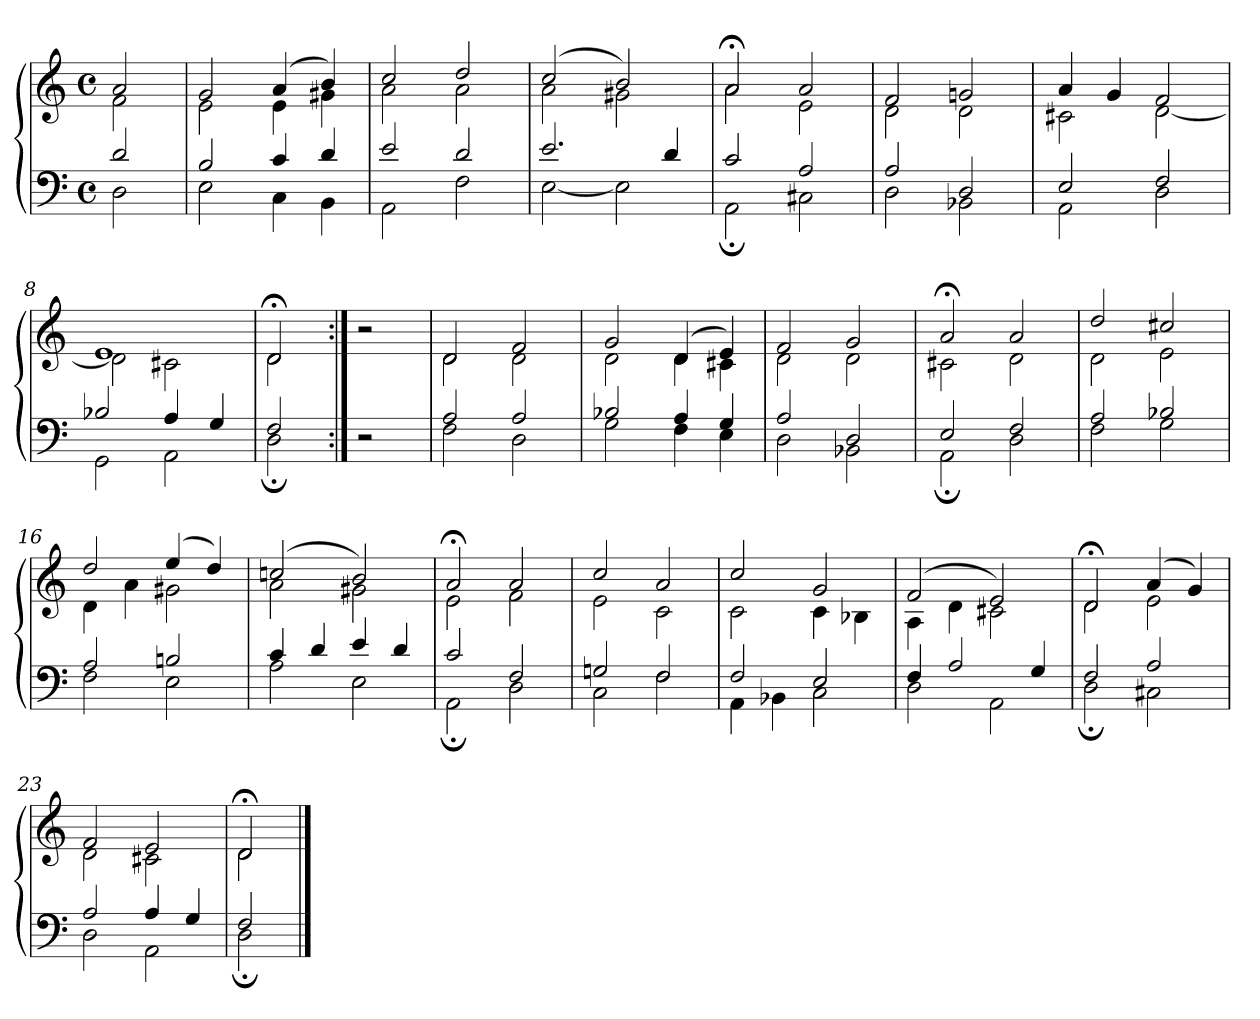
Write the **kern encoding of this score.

**kern	**kern
*part1	*part1
*staff2	*staff1
*clefF4	*clefG2
*M4/4	*M4/4
*met(c)	*met(c)
=1	=1
*^	*^
2d	2D	2a	2f
=2	=2	=2	=2
2B	2E	2g	2e
4c	4C	(4a	4e
4d	4BB	4b)	4g#X
=3	=3	=3	=3
2e	2AA	2cc	2a
2d	2F	2dd	2a
=4	=4	=4	=4
2.e	[2E	(2cc	2a
.	2E]	2b)	2g#X
4d	.	.	.
=5	=5	=5	=5
2c	2AA;	2a;<	2a
2A	2C#X	2a	2e
=6	=6	=6	=6
2A	2D	2f	2d
2D	2BB-X	2gn	2d
!!LO:LB:g=z	!!
=7	=7	=7	=7
2E	2AA	4a	2c#X
.	.	4g	.
2F	2D	2f	[2d
=8	=8	=8	=8
2B-X	2GG	1e	2d]
4A	2AA	.	2c#X
4G	.	.	.
=9	=9	=9	=9
2F	2D;	2d;<	2d
*v	*v	*	*
*	*v	*v
=10:|!	=10:|!
2r	2r
=11	=11
*^	*^
2A	2F	2d	2d
2A	2D	2f	2d
=12	=12	=12	=12
2B-X	2G	2g	2d
4A	4F	(4d	4d
4G	4E	4e)	4c#X
!!LO:LB:g=z	!!
=13	=13	=13	=13
2A	2D	2f	2d
2D	2BB-X	2g	2d
=14	=14	=14	=14
2E	2AA;	2a;<	2c#X
2F	2D	2a	2d
=15	=15	=15	=15
2A	2F	2dd	2d
2B-X	2G	2cc#X	2e
=16	=16	=16	=16
2A	2F	2dd	4d
.	.	.	4a
2Bn	2E	(4ee	2g#X
.	.	4dd)	.
=17	=17	=17	=17
4c	2A	(2ccn	2a
4d	.	.	.
4e	2E	2b)	2g#X
4d	.	.	.
=18	=18	=18	=18
2c	2AA;	2a;<	2e
2F	2D	2a	2f
!!LO:LB:g=z	!!
=19	=19	=19	=19
2Gn	2C	2cc	2e
2F	2F	2a	2c
=20	=20	=20	=20
2F	4AA	2cc	2c
.	4BB-X	.	.
2E	2C	2g	4c
.	.	.	4B-X
=21	=21	=21	=21
4F	2D	(2f	4A
2A	.	.	4d
.	2AA	2e)	2c#X
4G	.	.	.
=22	=22	=22	=22
2F	2D;	2d;<	2d
2A	2C#X	(4a	2e
.	.	4g)	.
=23	=23	=23	=23
2A	2D	2f	2d
4A	2AA	2e	2c#X
4G	.	.	.
=24	=24	=24	=24
2F	2D;	2d;<	2d
*v	*v	*	*
*	*v	*v
==	==
*-	*-
